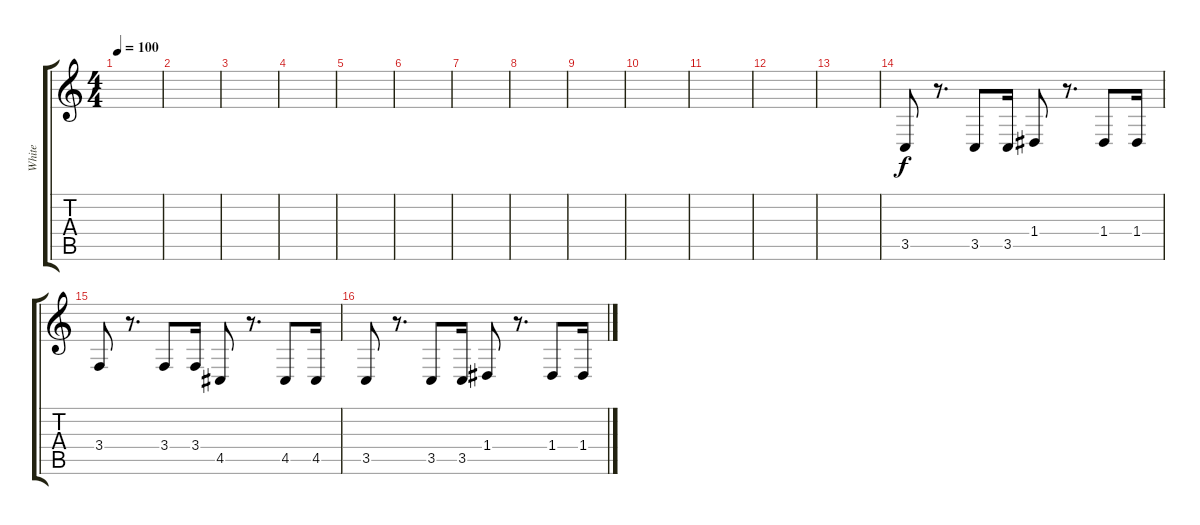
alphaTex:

\track ("     White" "     White") {instrument lead8bassandlead}
\staff {score tabs}
\tuning (E4 B3 G3 D3 A2 E2) {hide}
\ts (4 4)
\tempo 100
\clef g2
\ks c
|
|
|
|
|
|
|
|
|
|
|
|
|
3.5.8{volume 10} r.8{d} 3.5.8 3.5.16 1.4.8 r.8{d} 1.4.8 1.4.16 |
3.4.8 r.8{d} 3.4.8 3.4.16 4.5.8 r.8{d} 4.5.8 4.5.16 |
3.5.8{volume 10} r.8{d} 3.5.8 3.5.16 1.4.8 r.8{d} 1.4.8 1.4.16
